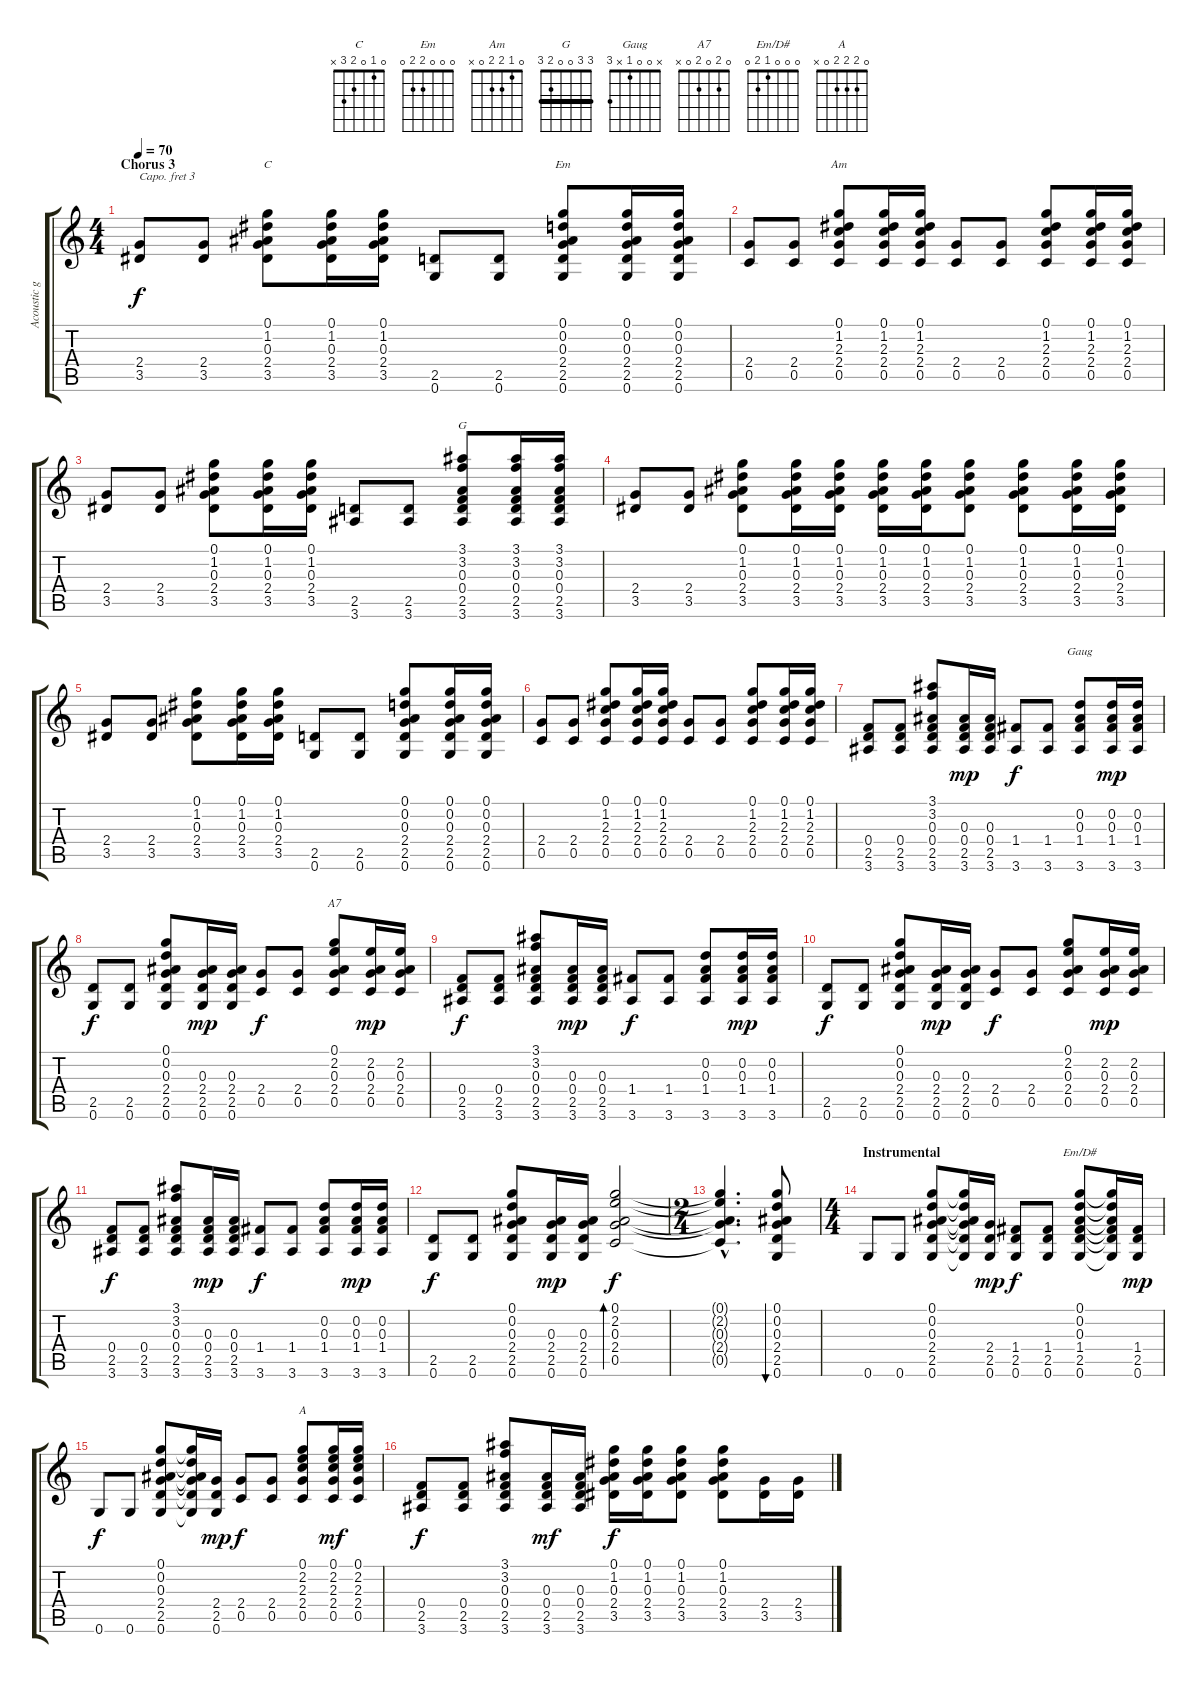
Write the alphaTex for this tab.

\track ("Acoustic guitar capo III" "Acoustic g") {instrument acousticguitarsteel}
\staff {score tabs}
\capo 3
\tuning (E4 B3 G3 D3 A2 E2) {hide}
\chord ("C" 0 1 0 2 3 x)
\chord ("Em" 0 0 0 2 2 0)
\chord ("Am" 0 1 2 2 0 x)
\chord ("G" 3 3 0 0 2 3) {barre 3}
\chord ("Gaug" x 0 0 1 x 3)
\chord ("A7" 0 2 0 2 0 x)
\chord ("Em/D#" 0 0 0 1 2 0)
\chord ("A" 0 2 2 2 0 x)
\ts (4 4)
\section ("" "Chorus 3")
\tempo 70
\clef g2
\ks c
(2.4 3.5).8{dy f} (2.4 3.5).8 (0.1 1.2 0.3 2.4 3.5).8{ch "C"} (0.1 1.2 0.3 2.4 3.5).16 (0.1 1.2 0.3 2.4 3.5).16 (2.5 0.6).8 (2.5 0.6).8 (0.1 0.2 0.3 2.4 2.5 0.6).8{ch "Em"} (0.1 0.2 0.3 2.4 2.5 0.6).16 (0.1 0.2 0.3 2.4 2.5 0.6).16 |
(2.4 0.5).8 (2.4 0.5).8 (0.1 1.2 2.3 2.4 0.5).8{ch "Am"} (0.1 1.2 2.3 2.4 0.5).16 (0.1 1.2 2.3 2.4 0.5).16 (2.4 0.5).8 (2.4 0.5).8 (0.1 1.2 2.3 2.4 0.5).8 (0.1 1.2 2.3 2.4 0.5).16 (0.1 1.2 2.3 2.4 0.5).16 |
(2.4 3.5).8 (2.4 3.5).8 (0.1 1.2 0.3 2.4 3.5).8 (0.1 1.2 0.3 2.4 3.5).16 (0.1 1.2 0.3 2.4 3.5).16 (2.5 3.6).8 (2.5 3.6).8 (3.1 3.2 0.3 0.4 2.5 3.6).8{ch "G"} (3.1 3.2 0.3 0.4 2.5 3.6).16 (3.1 3.2 0.3 0.4 2.5 3.6).16 |
(2.4 3.5).8 (2.4 3.5).8 (0.1 1.2 0.3 2.4 3.5).8 (0.1 1.2 0.3 2.4 3.5).16 (0.1 1.2 0.3 2.4 3.5).16 (0.1 1.2 0.3 2.4 3.5).16 (0.1 1.2 0.3 2.4 3.5).16 (0.1 1.2 0.3 2.4 3.5).8 (0.1 1.2 0.3 2.4 3.5).8 (0.1 1.2 0.3 2.4 3.5).16 (0.1 1.2 0.3 2.4 3.5).16 |
(2.4 3.5).8 (2.4 3.5).8 (0.1 1.2 0.3 2.4 3.5).8 (0.1 1.2 0.3 2.4 3.5).16 (0.1 1.2 0.3 2.4 3.5).16 (2.5 0.6).8 (2.5 0.6).8 (0.1 0.2 0.3 2.4 2.5 0.6).8 (0.1 0.2 0.3 2.4 2.5 0.6).16 (0.1 0.2 0.3 2.4 2.5 0.6).16 |
(2.4 0.5).8 (2.4 0.5).8 (0.1 1.2 2.3 2.4 0.5).8 (0.1 1.2 2.3 2.4 0.5).16 (0.1 1.2 2.3 2.4 0.5).16 (2.4 0.5).8 (2.4 0.5).8 (0.1 1.2 2.3 2.4 0.5).8 (0.1 1.2 2.3 2.4 0.5).16 (0.1 1.2 2.3 2.4 0.5).16 |
(0.4 2.5 3.6).8 (0.4 2.5 3.6).8 (3.1 3.2 0.3 0.4 2.5 3.6).8 (0.3 0.4 2.5 3.6).16{dy mp} (0.3 0.4 2.5 3.6).16 (1.4 3.6).8{dy f} (1.4 3.6).8 (0.2 0.3 1.4 3.6).8{ch "Gaug"} (0.2 0.3 1.4 3.6).16{dy mp} (0.2 0.3 1.4 3.6).16 |
(2.5 0.6).8{dy f} (2.5 0.6).8 (0.1 0.2 0.3 2.4 2.5 0.6).8 (0.3 2.4 2.5 0.6).16{dy mp} (0.3 2.4 2.5 0.6).16 (2.4 0.5).8{dy f} (2.4 0.5).8 (0.1 2.2 0.3 2.4 0.5).8{ch "A7"} (2.2 0.3 2.4 0.5).16{dy mp} (2.2 0.3 2.4 0.5).16 |
(0.4 2.5 3.6).8{dy f} (0.4 2.5 3.6).8 (3.1 3.2 0.3 0.4 2.5 3.6).8 (0.3 0.4 2.5 3.6).16{dy mp} (0.3 0.4 2.5 3.6).16 (1.4 3.6).8{dy f} (1.4 3.6).8 (0.2 0.3 1.4 3.6).8 (0.2 0.3 1.4 3.6).16{dy mp} (0.2 0.3 1.4 3.6).16 |
(2.5 0.6).8{dy f} (2.5 0.6).8 (0.1 0.2 0.3 2.4 2.5 0.6).8 (0.3 2.4 2.5 0.6).16{dy mp} (0.3 2.4 2.5 0.6).16 (2.4 0.5).8{dy f} (2.4 0.5).8 (0.1 2.2 0.3 2.4 0.5).8 (2.2 0.3 2.4 0.5).16{dy mp} (2.2 0.3 2.4 0.5).16 |
(0.4 2.5 3.6).8{dy f} (0.4 2.5 3.6).8 (3.1 3.2 0.3 0.4 2.5 3.6).8 (0.3 0.4 2.5 3.6).16{dy mp} (0.3 0.4 2.5 3.6).16 (1.4 3.6).8{dy f} (1.4 3.6).8 (0.2 0.3 1.4 3.6).8 (0.2 0.3 1.4 3.6).16{dy mp} (0.2 0.3 1.4 3.6).16 |
(2.5 0.6).8{dy f} (2.5 0.6).8 (0.1 0.2 0.3 2.4 2.5 0.6).8 (0.3 2.4 2.5 0.6).16{dy mp} (0.3 2.4 2.5 0.6).16 (0.1 2.2 0.3 2.4 0.5).2{bd 240 dy f} |
\ts (2 4)
(0.1{hac t} 2.2{hac t} 0.3{hac t} 2.4{hac t} 0.5{hac t}).4{d} (0.1 0.2 0.3 2.4 2.5 0.6).8{bu 240} |
\ts (4 4)
\section ("" "Instrumental")
0.6.8 0.6.8 (0.1 0.2 0.3 2.4 2.5 0.6).8 (0.1{t} 0.2{t} 0.3{t} 2.4{t} 2.5{t} 0.6{t}).16 (2.4 2.5 0.6).16{dy mp} (1.4 2.5 0.6).8{dy f} (1.4 2.5 0.6).8 (0.1 0.2 0.3 1.4 2.5 0.6).8{ch "Em/D#"} (0.1{t} 0.2{t} 0.3{t} 1.4{t} 2.5{t} 0.6{t}).16 (1.4 2.5 0.6).16{dy mp} |
0.6.8{dy f} 0.6.8 (0.1 0.2 0.3 2.4 2.5 0.6).8 (0.1{t} 0.2{t} 0.3{t} 2.4{t} 2.5{t} 0.6{t}).16 (2.4 2.5 0.6).16{dy mp} (2.4 0.5).8{dy f} (2.4 0.5).8 (0.1 2.2 2.3 2.4 0.5).8{ch "A"} (0.1 2.2 2.3 2.4 0.5).16{dy mf} (0.1 2.2 2.3 2.4 0.5).16 |
(0.4 2.5 3.6).8{dy f} (0.4 2.5 3.6).8 (3.1 3.2 0.3 0.4 2.5 3.6).8 (0.3 0.4 2.5 3.6).16{dy mf} (0.3 0.4 2.5 3.6).16 (0.1 1.2 0.3 2.4 3.5).16{dy f} (0.1 1.2 0.3 2.4 3.5).16 (0.1 1.2 0.3 2.4 3.5).8 (0.1 1.2 0.3 2.4 3.5).8 (2.4 3.5).16 (2.4 3.5).16
